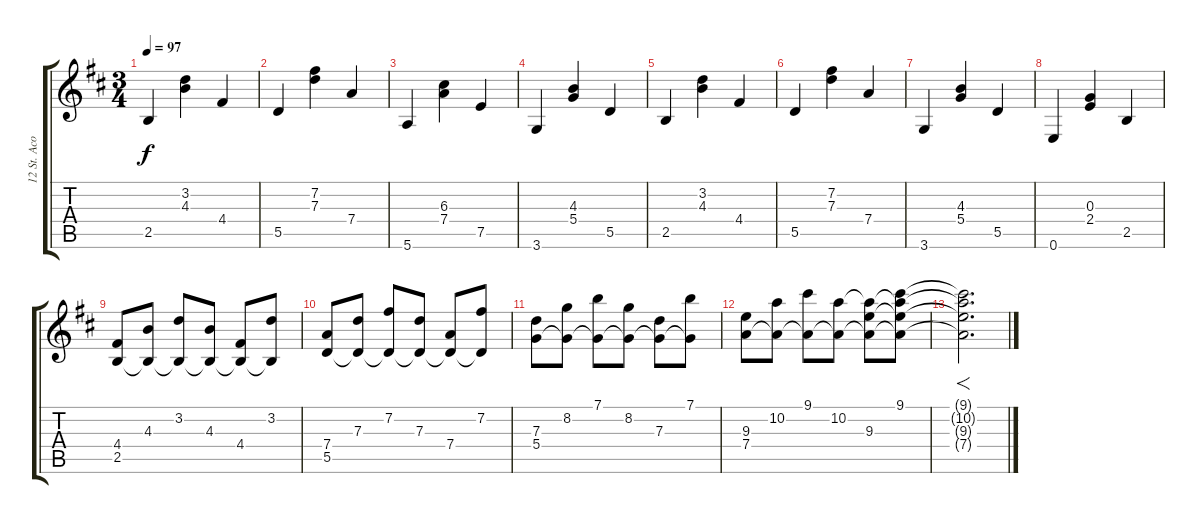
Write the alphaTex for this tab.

\track ("12 St. Acoustic" "12 St. Aco") {instrument acousticguitarsteel}
\staff {score tabs}
\tuning (E4 B3 G3 D3 A2 E2) {hide}
\ts (3 4)
\tempo 97
\clef g2
\ks d
2.5.4{dy f} (3.2 4.3).4 4.4.4 |
5.5.4 (7.2 7.3).4 7.4.4 |
5.6.4 (6.3 7.4).4 7.5.4 |
3.6.4 (4.3 5.4).4 5.5.4 |
2.5.4 (3.2 4.3).4 4.4.4 |
5.5.4 (7.2 7.3).4 7.4.4 |
3.6.4 (4.3 5.4).4 5.5.4 |
0.6.4 (0.3 2.4).4 2.5.4 |
(4.4 2.5).8 (4.3 2.5{t}).8 (3.2 2.5{t}).8 (4.3 2.5{t}).8 (4.4 2.5{t}).8 (3.2 2.5{t}).8 |
(7.4 5.5).8 (7.3 5.5{t}).8 (7.2 5.5{t}).8 (7.3 5.5{t}).8 (7.4 5.5{t}).8 (7.2 5.5{t}).8 |
(7.3 5.4).8 (8.2 5.4{t}).8 (7.1 5.4{t}).8 (8.2 5.4{t}).8 (7.3 5.4{t}).8 (7.1 5.4{t}).8 |
(9.3 7.4).8 (10.2 7.4{t}).8 (9.1 7.4{t}).8 (10.2 7.4{t}).8 (10.2{t} 9.3 7.4{t}).8 (9.1 10.2{t} 9.3{t} 7.4{t}).8 |
(9.1{t} 10.2{t} 9.3{t} 7.4{t}).2{f d}
